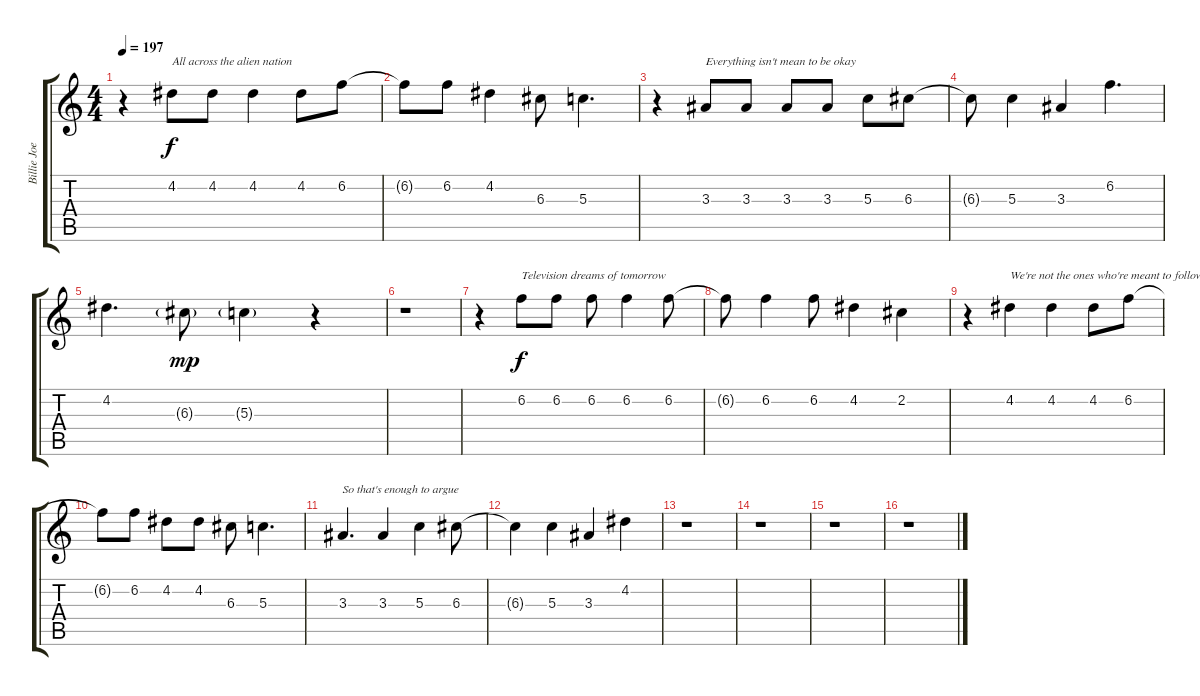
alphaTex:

\track ("Billie Joe (vocals)" "Billie Joe") {instrument overdrivenguitar}
\staff {score tabs}
\tuning (E4 B3 G3 D3 A2 E2) {hide}
\ts (4 4)
\tempo 197
\clef g2
\ks c
r.4{dy f} 4.2.8{txt "All across the alien nation"} 4.2.8 4.2.4 4.2.8 6.2.8 |
6.2{t}.8 6.2.8 4.2.4 6.3.8 5.3.4{d} |
r.4 3.3.8{txt "Everything isn't mean to be okay"} 3.3.8 3.3.8 3.3.8 5.3.8 6.3.8 |
6.3{t}.8 5.3.4 3.3.4 6.2.4{d} |
4.2.4{d} 6.3{g}.8{dy mp} 5.3{g}.4 r.4 |
r.1 |
r.4 6.2.8{txt "Television dreams of tomorrow" dy f} 6.2.8 6.2.8 6.2.4 6.2.8 |
6.2{t}.8 6.2.4 6.2.8 4.2.4 2.2.4 |
r.4 4.2.4{txt "We're not the ones who're meant to follow"} 4.2.4 4.2.8 6.2.8 |
6.2{t}.8 6.2.8 4.2.8 4.2.8 6.3.8 5.3.4{d} |
3.3.4{d txt "So that's enough to argue"} 3.3.4 5.3.4 6.3.8 |
6.3{t}.4 5.3.4 3.3.4 4.2.4 |
r.1 |
r.1 |
r.1 |
r.1
